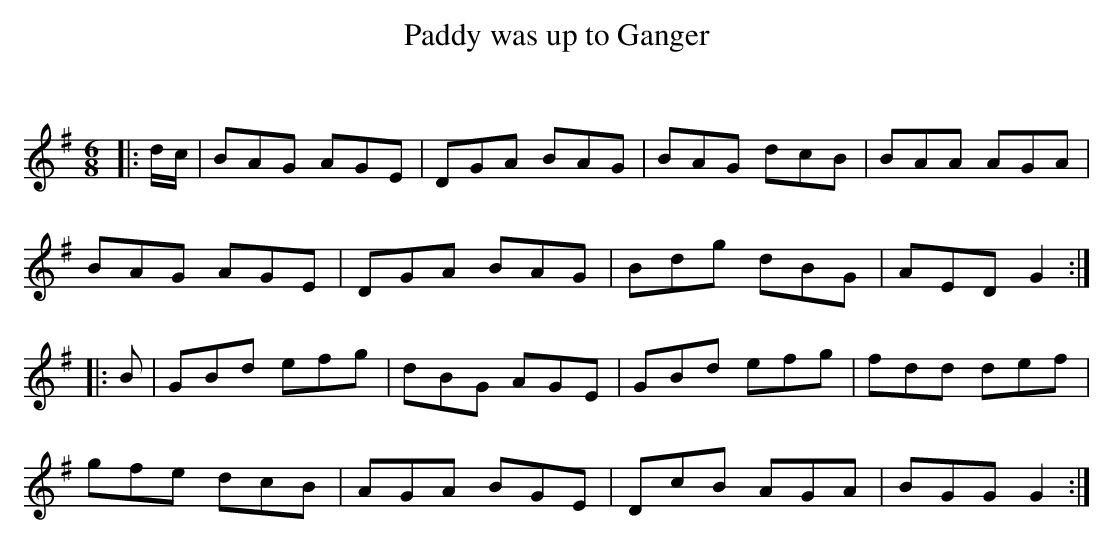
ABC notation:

X:1
T: Paddy was up to Ganger
C:
Q:180
K:G
M:6/8
L:1/16
|:dc|B2A2G2 A2G2E2|D2G2A2 B2A2G2|B2A2G2 d2c2B2|B2A2A2 A2G2A2|
B2A2G2 A2G2E2|D2G2A2 B2A2G2|B2d2g2 d2B2G2|A2E2D2 G4:|
|:B2|G2B2d2 e2f2g2|d2B2G2 A2G2E2|G2B2d2 e2f2g2|f2d2d2 d2e2f2|
g2f2e2 d2c2B2|A2G2A2 B2G2E2|D2c2B2 A2G2A2|B2G2G2 G4:|
